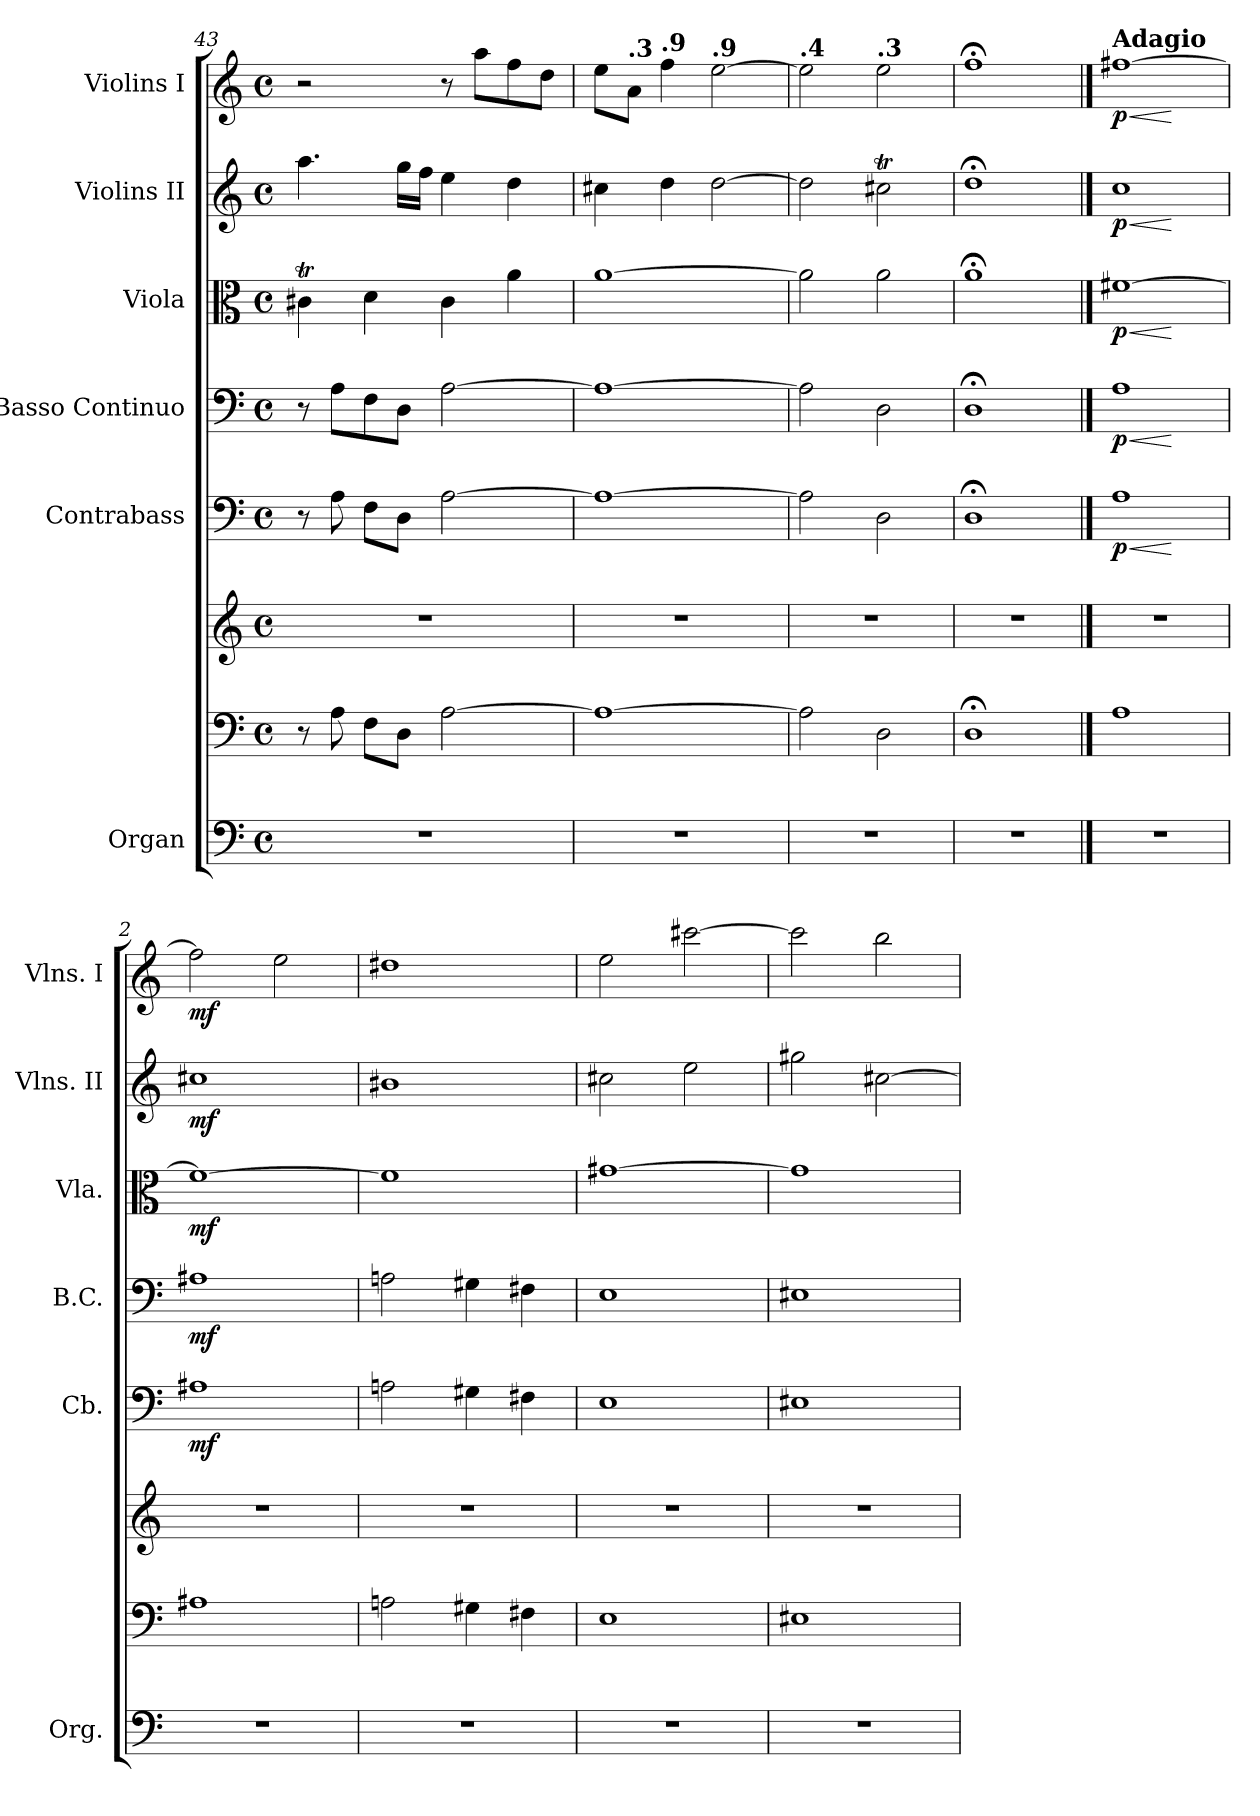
**kern	**kern	**kern	**kern	**dynam	**kern	**dynam	**kern	**dynam	**kern	**dynam	**kern	**dynam
*part6	*part6	*part6	*part5	*part5	*part4	*part4	*part3	*part3	*part2	*part2	*part1	*part1
*staff8	*staff7	*staff6	*staff5	*staff5	*staff4	*staff4	*staff3	*staff3	*staff2	*staff2	*staff1	*staff1
*I"Organ	*	*	*I"Contrabass	*	*I"Basso Continuo	*	*I"Viola	*	*I"Violins II	*	*I"Violins I	*
*I'Org.	*	*	*I'Cb.	*	*I'B.C.	*	*I'Vla.	*	*I'Vlns. II	*	*I'Vlns. I	*
*clefF4	*clefF4	*clefG2	*clefF4	*	*clefF4	*	*clefC3	*	*clefG2	*	*clefG2	*
*	*	*	*ITrd7c12	*	*	*	*	*	*	*	*	*
*k[]	*k[]	*k[]	*k[]	*	*k[]	*	*k[]	*	*k[]	*	*k[]	*
*M4/4	*M4/4	*M4/4	*M4/4	*	*M4/4	*	*M4/4	*	*M4/4	*	*M4/4	*
*met(c)	*met(c)	*met(c)	*met(c)	*	*met(c)	*	*met(c)	*	*met(c)	*	*met(c)	*
=43	=43	=43	=43	=43	=43	=43	=43	=43	=43	=43	=43	=43
1r	8r	1r	8r	.	8r	.	4c#Xt\	.	4.aa\	.	2r	.
.	8A\	.	8AA\	.	8A\L	.	.	.	.	.	.	.
.	8F\L	.	8FF\L	.	8F\	.	4d\	.	.	.	.	.
.	8D\J	.	8DD\J	.	8D\J	.	.	.	16gg\LL	.	.	.
.	.	.	.	.	.	.	.	.	16ff\JJ	.	.	.
.	[2A\	.	[2AA\	.	[2A\	.	4c#\	.	4ee\	.	8r	.
.	.	.	.	.	.	.	.	.	.	.	8aa\L	.
.	.	.	.	.	.	.	4a\	.	4dd\	.	8ff\	.
.	.	.	.	.	.	.	.	.	.	.	8dd\J	.
=44	=44	=44	=44	=44	=44	=44	=44	=44	=44	=44	=44	=44
*	*	*	*	*	*	*	*	*	*	*	*MM100	*
1r	1A_	1r	1AA_	.	1A_	.	[1a	.	4cc#X\	.	8ee\L	.
*	*	*	*	*	*	*	*	*	*	*	*MM79	*
!	!	!	!	!	!	!	!	!	!	!	!LO:TX:a:B:t=.3	!
.	.	.	.	.	.	.	.	.	.	.	8a\J	.
*	*	*	*	*	*	*	*	*	*	*	*MM71	*
!	!	!	!	!	!	!	!	!	!	!	!LO:TX:a:B:t=.9	!
.	.	.	.	.	.	.	.	.	4dd\	.	4ff\	.
*	*	*	*	*	*	*	*	*	*	*	*MM61	*
!	!	!	!	!	!	!	!	!	!	!	!LO:TX:a:B:t=.9	!
.	.	.	.	.	.	.	.	.	[2dd\	.	[2ee\	.
=45	=45	=45	=45	=45	=45	=45	=45	=45	=45	=45	=45	=45
*	*	*	*	*	*	*	*	*	*	*	*MM48	*
!	!	!	!	!	!	!	!	!	!	!	!LO:TX:a:B:t=.4	!
1r	2A\]	1r	2AA\]	.	2A\]	.	2a\]	.	2dd\]	.	2ee\]	.
*	*	*	*	*	*	*	*	*	*	*	*MM38	*
!	!	!	!	!	!	!	!	!	!	!	!LO:TX:a:B:t=.3	!
.	2D\	.	2DD\	.	2D\	.	2a\	.	2cc#Xt\	.	2ee\	.
=46	=46	=46	=46	=46	=46	=46	=46	=46	=46	=46	=46	=46
*	*	*	*	*	*	*	*	*	*	*	*MM30	*
1r	1D;<	1r	1DD;<	.	1D;<	.	1a;<	.	1dd;<	.	1ff;<	.
!!LO:LB:g=z
==1	==1	==1	==1	==1	==1	==1	==1	==1	==1	==1	==1	==1
!	!	!	!	!	!	!	!	!	!	!	!LO:TX:a:B:t=Adagio	!
!	!	!	!	!LO:HP:b	!	!LO:HP:b	!	!LO:HP:b	!	!LO:HP:b	!	!LO:HP:b
!	!	!	!	!LO:DY:n=1:b	!	!LO:DY:n=1:b	!	!LO:DY:n=1:b	!	!LO:DY:n=1:b	!	!LO:DY:n=1:b
1r	1A	1r	1AA	< p	1A	< p	[1f#X	< p	1cc	< p	[1ff#X	< p
.	.	.	.	[	.	[	.	[	.	[	.	[
=2	=2	=2	=2	=2	=2	=2	=2	=2	=2	=2	=2	=2
!	!	!	!	!LO:DY:b	!	!LO:DY:b	!	!LO:DY:b	!	!LO:DY:b	!	!LO:DY:b
1r	1A#X	1r	1AA#X	mf	1A#X	mf	1f#_	mf	1cc#X	mf	2ff#\]	mf
.	.	.	.	.	.	.	.	.	.	.	2ee\	.
=3	=3	=3	=3	=3	=3	=3	=3	=3	=3	=3	=3	=3
1r	2Ani\	1r	2AAni\	.	2Ani\	.	1f#]	.	1b#X	.	1dd#X	.
.	4G#X\	.	4GG#X\	.	4G#X\	.	.	.	.	.	.	.
.	4F#X\	.	4FF#X\	.	4F#X\	.	.	.	.	.	.	.
=4	=4	=4	=4	=4	=4	=4	=4	=4	=4	=4	=4	=4
1r	1E	1r	1EE	.	1E	.	[1g#X	.	2cc#X\	.	2ee\	.
.	.	.	.	.	.	.	.	.	2ee\	.	[2ccc#X\	.
=5	=5	=5	=5	=5	=5	=5	=5	=5	=5	=5	=5	=5
1r	1E#X	1r	1EE#X	.	1E#X	.	1g#]	.	2gg#X\	.	2ccc#\]	.
.	.	.	.	.	.	.	.	.	[2cc#X\	.	2bb\	.
=	=	=	=	=	=	=	=	=	=	=	=	=
*-	*-	*-	*-	*-	*-	*-	*-	*-	*-	*-	*-	*-
